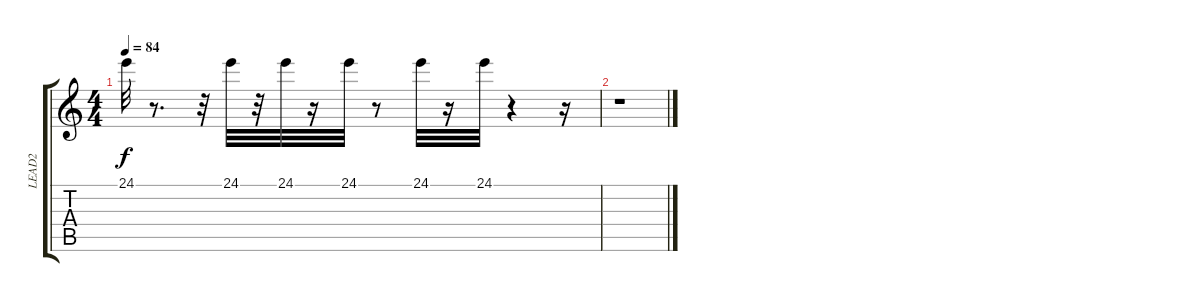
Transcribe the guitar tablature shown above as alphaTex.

\track ("LEAD2" "LEAD2") {instrument lead2sawtooth}
\staff {score tabs}
\tuning (E4 B3 G3 D3 A2 E2) {hide}
\ts (4 4)
\tempo 84
\clef g2
\ks c
24.1.32{dy f} r.8{d} r.32 24.1.32 r.32 24.1.32 r.16 24.1.32 r.8 24.1.32 r.16 24.1.32 r.4 r.16 |
r.1
